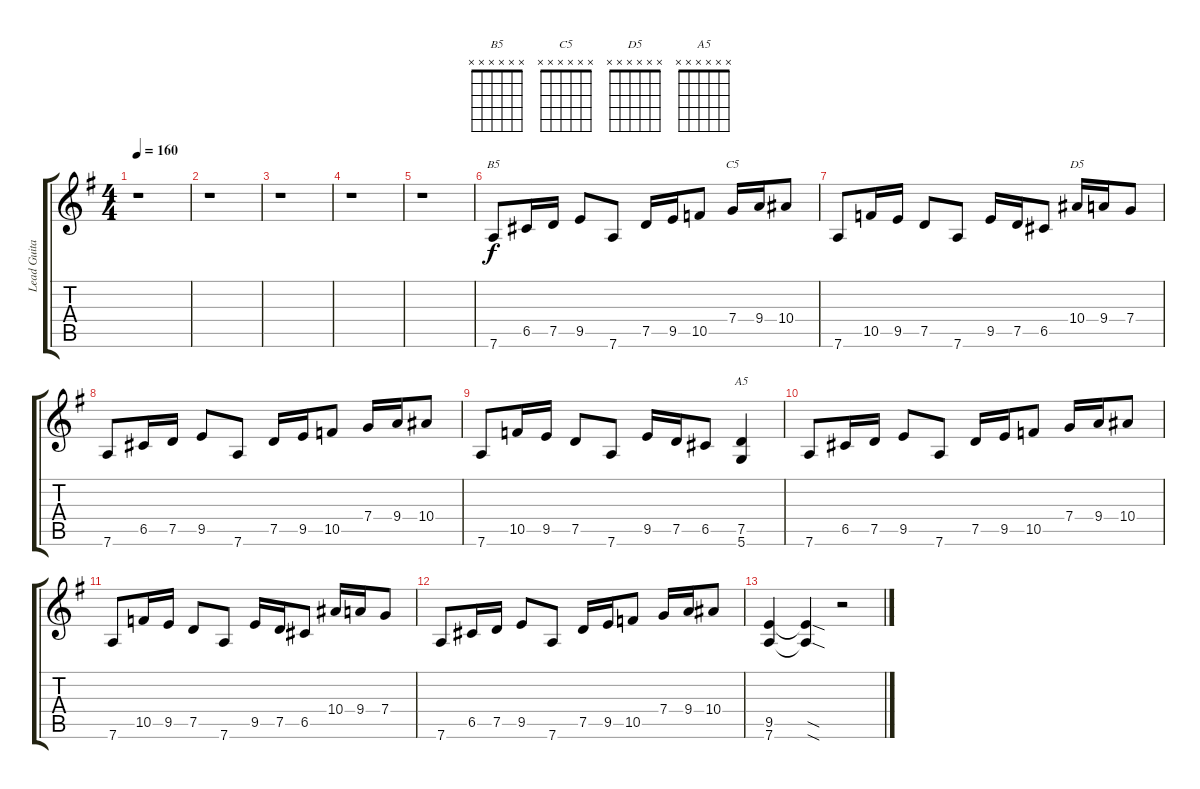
\track ("Lead Guitar 1" "Lead Guita") {instrument distortionguitar}
\staff {score tabs}
\tuning (D4 A3 F3 C3 G2 D2) {hide}
\chord ("B5" x x x x x x)
\chord ("C5" x x x x x x)
\chord ("D5" x x x x x x)
\chord ("A5" x x x x x x)
\ts (4 4)
\tempo 160
\clef g2
\ks eminor
r.1{dy f} |
r.1 |
r.1 |
r.1 |
r.1 |
7.6.8{ch "B5"} 6.5.16 7.5.16 9.5.8 7.6.8 7.5.16 9.5.16 10.5.8 7.4.16{ch "C5"} 9.4.16 10.4.8 |
7.6.8 10.5.16 9.5.16 7.5.8 7.6.8 9.5.16 7.5.16 6.5.8 10.4.16{ch "D5"} 9.4.16 7.4.8 |
7.6.8 6.5.16 7.5.16 9.5.8 7.6.8 7.5.16 9.5.16 10.5.8 7.4.16 9.4.16 10.4.8 |
7.6.8 10.5.16 9.5.16 7.5.8 7.6.8 9.5.16 7.5.16 6.5.8 (7.5 5.6).4{ch "A5"} |
7.6.8 6.5.16 7.5.16 9.5.8 7.6.8 7.5.16 9.5.16 10.5.8 7.4.16 9.4.16 10.4.8 |
7.6.8 10.5.16 9.5.16 7.5.8 7.6.8 9.5.16 7.5.16 6.5.8 10.4.16 9.4.16 7.4.8 |
7.6.8 6.5.16 7.5.16 9.5.8 7.6.8 7.5.16 9.5.16 10.5.8 7.4.16 9.4.16 10.4.8 |
(9.5 7.6).4 (9.5{sod t} 7.6{sod t}).4 r.2
